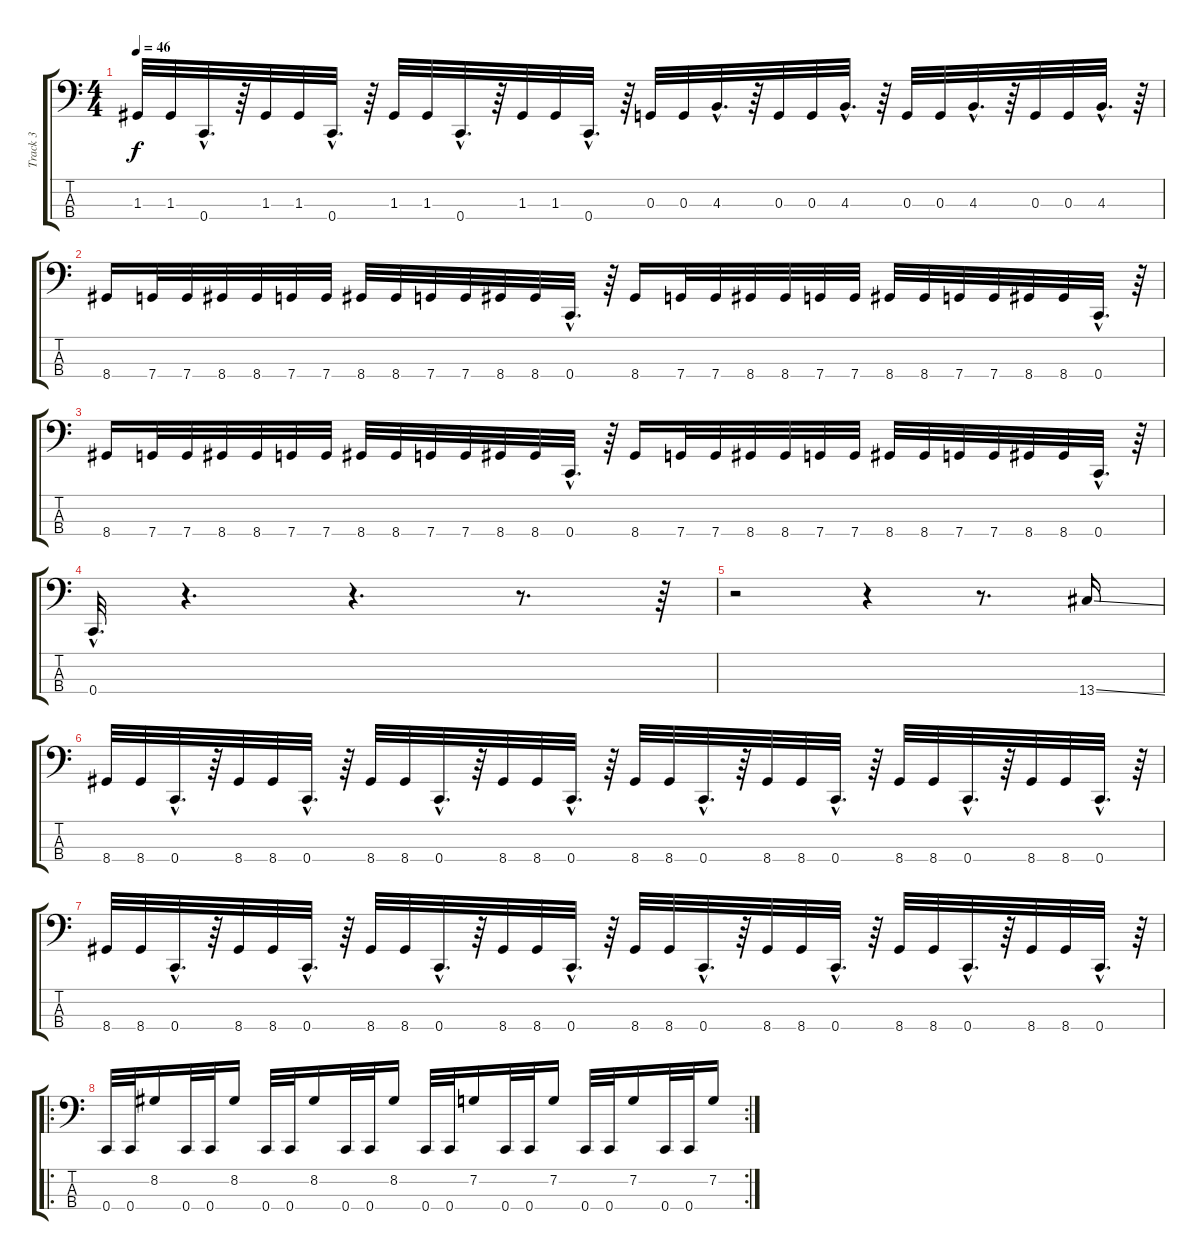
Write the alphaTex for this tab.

\track ("Track 3" "Track 3") {instrument electricbassfinger}
\staff {score tabs}
\tuning (F2 C2 G1 C1) {hide}
\ts (4 4)
\tempo 46
\clef f4
\ks c
1.3.32{dy f} 1.3.32 0.4{hac}.32{d} r.64 1.3.32 1.3.32 0.4{hac}.32{d} r.64 1.3.32 1.3.32 0.4{hac}.32{d} r.64 1.3.32 1.3.32 0.4{hac}.32{d} r.64 0.3.32 0.3.32 4.3{hac}.32{d} r.64 0.3.32 0.3.32 4.3{hac}.32{d} r.64 0.3.32 0.3.32 4.3{hac}.32{d} r.64 0.3.32 0.3.32 4.3{hac}.32{d} r.64 |
8.4.16 7.4.32 7.4.32 8.4.32 8.4.32 7.4.32 7.4.32 8.4.32 8.4.32 7.4.32 7.4.32 8.4.32 8.4.32 0.4{hac}.32{d} r.64 8.4.16 7.4.32 7.4.32 8.4.32 8.4.32 7.4.32 7.4.32 8.4.32 8.4.32 7.4.32 7.4.32 8.4.32 8.4.32 0.4{hac}.32{d} r.64 |
8.4.16 7.4.32 7.4.32 8.4.32 8.4.32 7.4.32 7.4.32 8.4.32 8.4.32 7.4.32 7.4.32 8.4.32 8.4.32 0.4{hac}.32{d} r.64 8.4.16 7.4.32 7.4.32 8.4.32 8.4.32 7.4.32 7.4.32 8.4.32 8.4.32 7.4.32 7.4.32 8.4.32 8.4.32 0.4{hac}.32{d} r.64 |
0.4{hac}.32{d} r.4{d} r.4{d} r.8{d} r.64 |
r.2 r.4 r.8{d} 13.4{ss}.16 |
8.4.32 8.4.32 0.4{hac}.32{d} r.64 8.4.32 8.4.32 0.4{hac}.32{d} r.64 8.4.32 8.4.32 0.4{hac}.32{d} r.64 8.4.32 8.4.32 0.4{hac}.32{d} r.64 8.4.32 8.4.32 0.4{hac}.32{d} r.64 8.4.32 8.4.32 0.4{hac}.32{d} r.64 8.4.32 8.4.32 0.4{hac}.32{d} r.64 8.4.32 8.4.32 0.4{hac}.32{d} r.64 |
8.4.32 8.4.32 0.4{hac}.32{d} r.64 8.4.32 8.4.32 0.4{hac}.32{d} r.64 8.4.32 8.4.32 0.4{hac}.32{d} r.64 8.4.32 8.4.32 0.4{hac}.32{d} r.64 8.4.32 8.4.32 0.4{hac}.32{d} r.64 8.4.32 8.4.32 0.4{hac}.32{d} r.64 8.4.32 8.4.32 0.4{hac}.32{d} r.64 8.4.32 8.4.32 0.4{hac}.32{d} r.64 |
\ro
\rc 2
0.4.32 0.4.32 8.2.16 0.4.32 0.4.32 8.2.16 0.4.32 0.4.32 8.2.16 0.4.32 0.4.32 8.2.16 0.4.32 0.4.32 7.2.16 0.4.32 0.4.32 7.2.16 0.4.32 0.4.32 7.2.16 0.4.32 0.4.32 7.2.16
